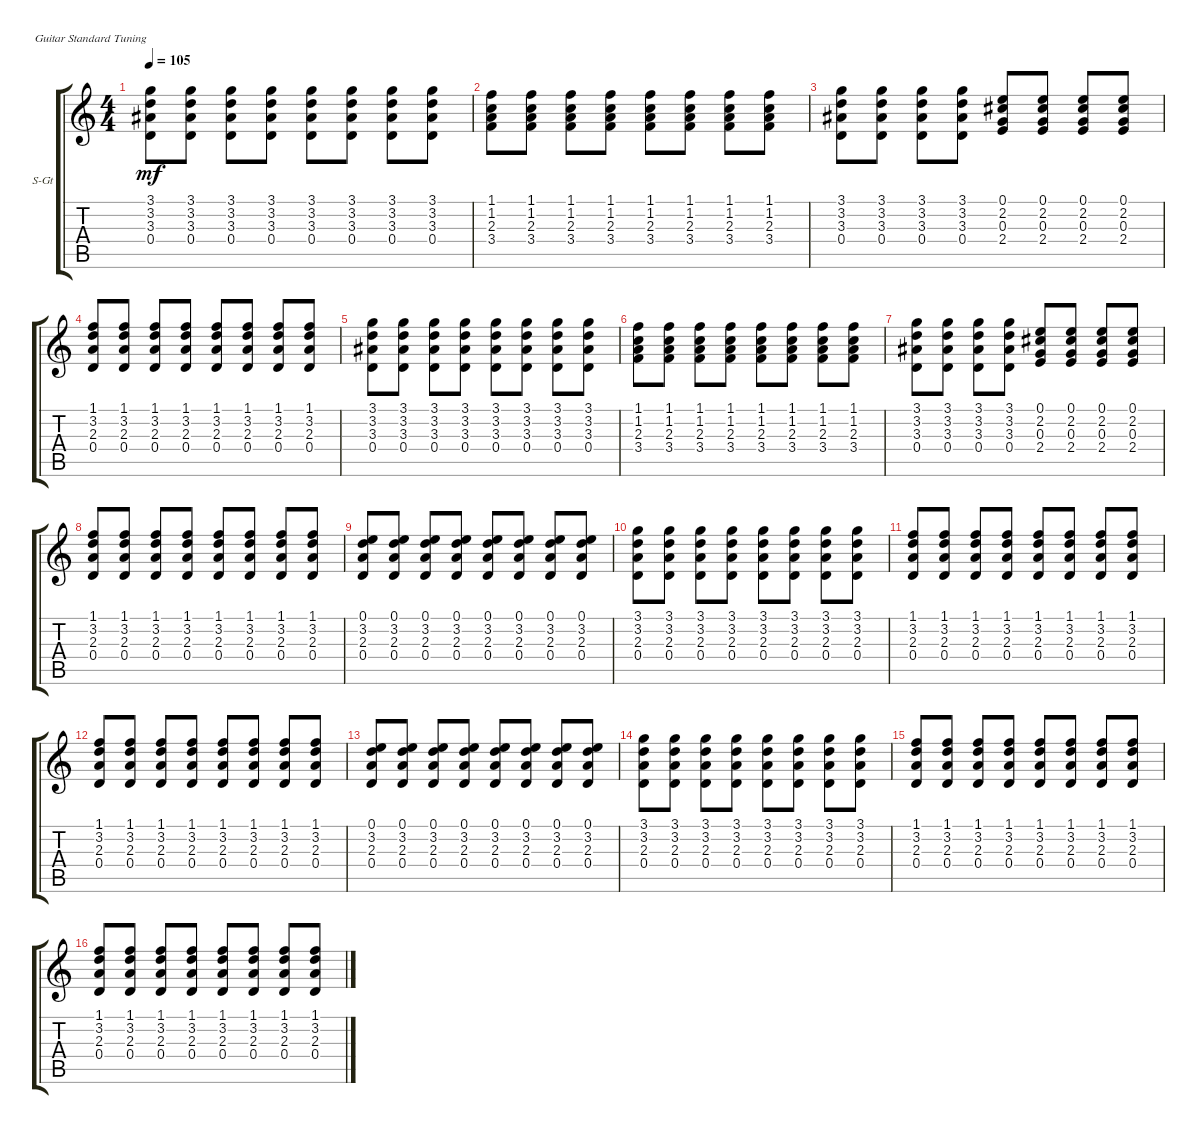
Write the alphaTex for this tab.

\bracketExtendMode groupsimilarinstruments
\firstSystemTrackNameOrientation horizontal
\otherSystemsTrackNameOrientation horizontal
\track ("Александр Васильев (правый канал)" "S-Gt") {instrument acousticguitarsteel}
\staff {score tabs}
\tuning (E4 B3 G3 D3 A2 E2)
\ts (4 4)
\tempo 105
\clef g2
\ks c
(3.1 3.2 3.3 0.4).8{dy mf} (3.1 3.2 3.3 0.4).8 (3.1 3.2 3.3 0.4).8 (3.1 3.2 3.3 0.4).8 (3.1 3.2 3.3 0.4).8 (3.1 3.2 3.3 0.4).8 (3.1 3.2 3.3 0.4).8 (3.1 3.2 3.3 0.4).8 |
(1.1 1.2 2.3 3.4).8 (1.1 1.2 2.3 3.4).8 (1.1 1.2 2.3 3.4).8 (1.1 1.2 2.3 3.4).8 (1.1 1.2 2.3 3.4).8 (1.1 1.2 2.3 3.4).8 (1.1 1.2 2.3 3.4).8 (1.1 1.2 2.3 3.4).8 |
(3.1 3.2 3.3 0.4).8 (3.1 3.2 3.3 0.4).8 (3.1 3.2 3.3 0.4).8 (3.1 3.2 3.3 0.4).8 (0.1 2.2 0.3 2.4).8 (0.1 2.2 0.3 2.4).8 (0.1 2.2 0.3 2.4).8 (0.1 2.2 0.3 2.4).8 |
(1.1 3.2 2.3 0.4).8 (1.1 3.2 2.3 0.4).8 (1.1 3.2 2.3 0.4).8 (1.1 3.2 2.3 0.4).8 (1.1 3.2 2.3 0.4).8 (1.1 3.2 2.3 0.4).8 (1.1 3.2 2.3 0.4).8 (1.1 3.2 2.3 0.4).8 |
(3.1 3.2 3.3 0.4).8 (3.1 3.2 3.3 0.4).8 (3.1 3.2 3.3 0.4).8 (3.1 3.2 3.3 0.4).8 (3.1 3.2 3.3 0.4).8 (3.1 3.2 3.3 0.4).8 (3.1 3.2 3.3 0.4).8 (3.1 3.2 3.3 0.4).8 |
(1.1 1.2 2.3 3.4).8 (1.1 1.2 2.3 3.4).8 (1.1 1.2 2.3 3.4).8 (1.1 1.2 2.3 3.4).8 (1.1 1.2 2.3 3.4).8 (1.1 1.2 2.3 3.4).8 (1.1 1.2 2.3 3.4).8 (1.1 1.2 2.3 3.4).8 |
(3.1 3.2 3.3 0.4).8 (3.1 3.2 3.3 0.4).8 (3.1 3.2 3.3 0.4).8 (3.1 3.2 3.3 0.4).8 (0.1 2.2 0.3 2.4).8 (0.1 2.2 0.3 2.4).8 (0.1 2.2 0.3 2.4).8 (0.1 2.2 0.3 2.4).8 |
(1.1 3.2 2.3 0.4).8 (1.1 3.2 2.3 0.4).8 (1.1 3.2 2.3 0.4).8 (1.1 3.2 2.3 0.4).8 (1.1 3.2 2.3 0.4).8 (1.1 3.2 2.3 0.4).8 (1.1 3.2 2.3 0.4).8 (1.1 3.2 2.3 0.4).8 |
(0.1 3.2 2.3 0.4).8 (0.1 3.2 2.3 0.4).8 (0.1 3.2 2.3 0.4).8 (0.1 3.2 2.3 0.4).8 (0.1 3.2 2.3 0.4).8 (0.1 3.2 2.3 0.4).8 (0.1 3.2 2.3 0.4).8 (0.1 3.2 2.3 0.4).8 |
(3.1 3.2 2.3 0.4).8 (3.1 3.2 2.3 0.4).8 (3.1 3.2 2.3 0.4).8 (3.1 3.2 2.3 0.4).8 (3.1 3.2 2.3 0.4).8 (3.1 3.2 2.3 0.4).8 (3.1 3.2 2.3 0.4).8 (3.1 3.2 2.3 0.4).8 |
(1.1 3.2 2.3 0.4).8 (1.1 3.2 2.3 0.4).8 (1.1 3.2 2.3 0.4).8 (1.1 3.2 2.3 0.4).8 (1.1 3.2 2.3 0.4).8 (1.1 3.2 2.3 0.4).8 (1.1 3.2 2.3 0.4).8 (1.1 3.2 2.3 0.4).8 |
(1.1 3.2 2.3 0.4).8 (1.1 3.2 2.3 0.4).8 (1.1 3.2 2.3 0.4).8 (1.1 3.2 2.3 0.4).8 (1.1 3.2 2.3 0.4).8 (1.1 3.2 2.3 0.4).8 (1.1 3.2 2.3 0.4).8 (1.1 3.2 2.3 0.4).8 |
(0.1 3.2 2.3 0.4).8 (0.1 3.2 2.3 0.4).8 (0.1 3.2 2.3 0.4).8 (0.1 3.2 2.3 0.4).8 (0.1 3.2 2.3 0.4).8 (0.1 3.2 2.3 0.4).8 (0.1 3.2 2.3 0.4).8 (0.1 3.2 2.3 0.4).8 |
(3.1 3.2 2.3 0.4).8 (3.1 3.2 2.3 0.4).8 (3.1 3.2 2.3 0.4).8 (3.1 3.2 2.3 0.4).8 (3.1 3.2 2.3 0.4).8 (3.1 3.2 2.3 0.4).8 (3.1 3.2 2.3 0.4).8 (3.1 3.2 2.3 0.4).8 |
(1.1 3.2 2.3 0.4).8 (1.1 3.2 2.3 0.4).8 (1.1 3.2 2.3 0.4).8 (1.1 3.2 2.3 0.4).8 (1.1 3.2 2.3 0.4).8 (1.1 3.2 2.3 0.4).8 (1.1 3.2 2.3 0.4).8 (1.1 3.2 2.3 0.4).8 |
(1.1 3.2 2.3 0.4).8 (1.1 3.2 2.3 0.4).8 (1.1 3.2 2.3 0.4).8 (1.1 3.2 2.3 0.4).8 (1.1 3.2 2.3 0.4).8 (1.1 3.2 2.3 0.4).8 (1.1 3.2 2.3 0.4).8 (1.1 3.2 2.3 0.4).8
